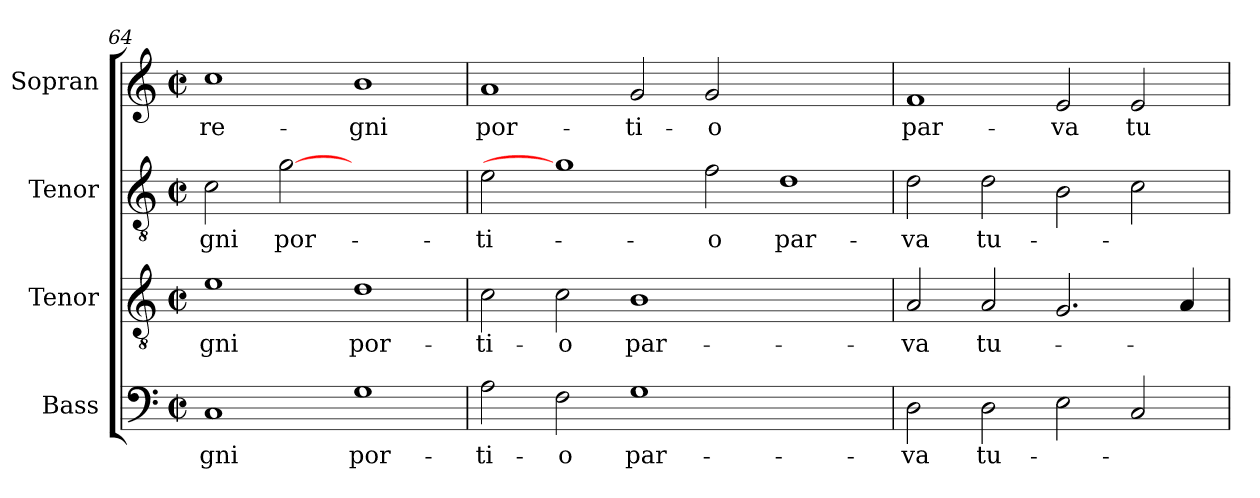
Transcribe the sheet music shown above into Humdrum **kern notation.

**kern	**text	**kern	**text	**kern	**text	**kern	**text
*part4	*part4	*part3	*part3	*part2	*part2	*part1	*part1
*staff4	*staff4	*staff3	*staff3	*staff2	*staff2	*staff1	*staff1
*I"Bass	*	*I"Tenor	*	*I"Tenor	*	*I"Sopran	*
*	*	*I'Tenor	*	*	*	*	*
!!LO:LB:g=z
*clefF4	*	*clefGv2	*	*clefGv2	*	*clefG2	*
*	*	*ITrd7c12	*	*ITrd7c12	*	*	*
*k[]	*	*k[]	*	*k[]	*	*k[]	*
*M2/2	*	*M2/2	*	*M2/2	*	*M2/2	*
*met(c|)	*	*met(c|)	*	*met(c|)	*	*met(c|)	*
=64	=64	=64	=64	=64	=64	=64	=64
!	!LO:LY:b:color=#000000	!	!	!	!	!	!
!	!	!	!LO:LY:b:color=#000000	!	!	!	!
!	!	!	!	!	!LO:LY:b:color=#000000	!	!
!	!	!	!	!	!	!	!LO:LY:b:color=#000000
1Ci	-gni	1Ei	-gni	2Ci\	-gni	1cci	re-
!	!	!	!	!	!LO:LY:b:color=#000000	!	!
.	.	.	.	[2Gi	por-	.	.
!	!LO:LY:b:color=#000000	!	!	!	!	!	!
!	!	!	!LO:LY:b:color=#000000	!	!	!	!
!	!	!	!	!	!	!	!LO:LY:b:color=#000000
1Gi	por-	1Di	por-	1ryy	.	1bi	-gni
=65	=65	=65	=65	=65	=65	=65	=65
!	!LO:LY:b:color=#000000	!	!	!	!	!	!
!	!	!	!LO:LY:b:color=#000000	!	!	!	!
!	!	!	!	!	!LO:LY:b:color=#000000	!	!
!	!	!	!	!	!	!	!LO:LY:b:color=#000000
2Ai\	-ti-	2Ci\	-ti-	2Ei\	-ti-	1ai	por-
!	!LO:LY:b:color=#000000	!	!	!	!	!	!
!	!	!	!LO:LY:b:color=#000000	!	!	!	!
2Fi\	-o	2Ci\	-o	1Gi]	.	.	.
!	!LO:LY:b:color=#000000	!	!	!	!	!	!
!	!	!	!LO:LY:b:color=#000000	!	!	!	!
!	!	!	!	!	!	!	!LO:LY:b:color=#000000
1Gi	par-	1BBi	par-	.	.	2gi/	-ti-
!	!	!	!	!	!LO:LY:b:color=#000000	!	!
!	!	!	!	!	!	!	!LO:LY:b:color=#000000
.	.	.	.	2Fi\	-o	2gi/	-o
!	!	!	!	!	!LO:LY:b:color=#000000	!	!
1ryy	.	1ryy	.	1Di	par-	1ryy	.
=66	=66	=66	=66	=66	=66	=66	=66
!	!LO:LY:b:color=#000000	!	!	!	!	!	!
!	!	!	!LO:LY:b:color=#000000	!	!	!	!
!	!	!	!	!	!LO:LY:b:color=#000000	!	!
!	!	!	!	!	!	!	!LO:LY:b:color=#000000
2Di\	-va	2AAi/	-va	2Di\	-va	1fi	par-
!	!LO:LY:b:color=#000000	!	!	!	!	!	!
!	!	!	!LO:LY:b:color=#000000	!	!	!	!
!	!	!	!	!	!LO:LY:b:color=#000000	!	!
2Di\	tu-	2AAi/	tu-	2Di\	tu-	.	.
!	!	!	!	!	!	!	!LO:LY:b:color=#000000
2Ei\	.	2.GGi/	.	2BBi\	.	2ei/	-va
!	!	!	!	!	!	!	!LO:LY:b:color=#000000
2Ci/	.	.	.	2Ci\	.	2ei/	tu-
.	.	4AAi/	.	.	.	.	.
=	=	=	=	=	=	=	=
*-	*-	*-	*-	*-	*-	*-	*-
